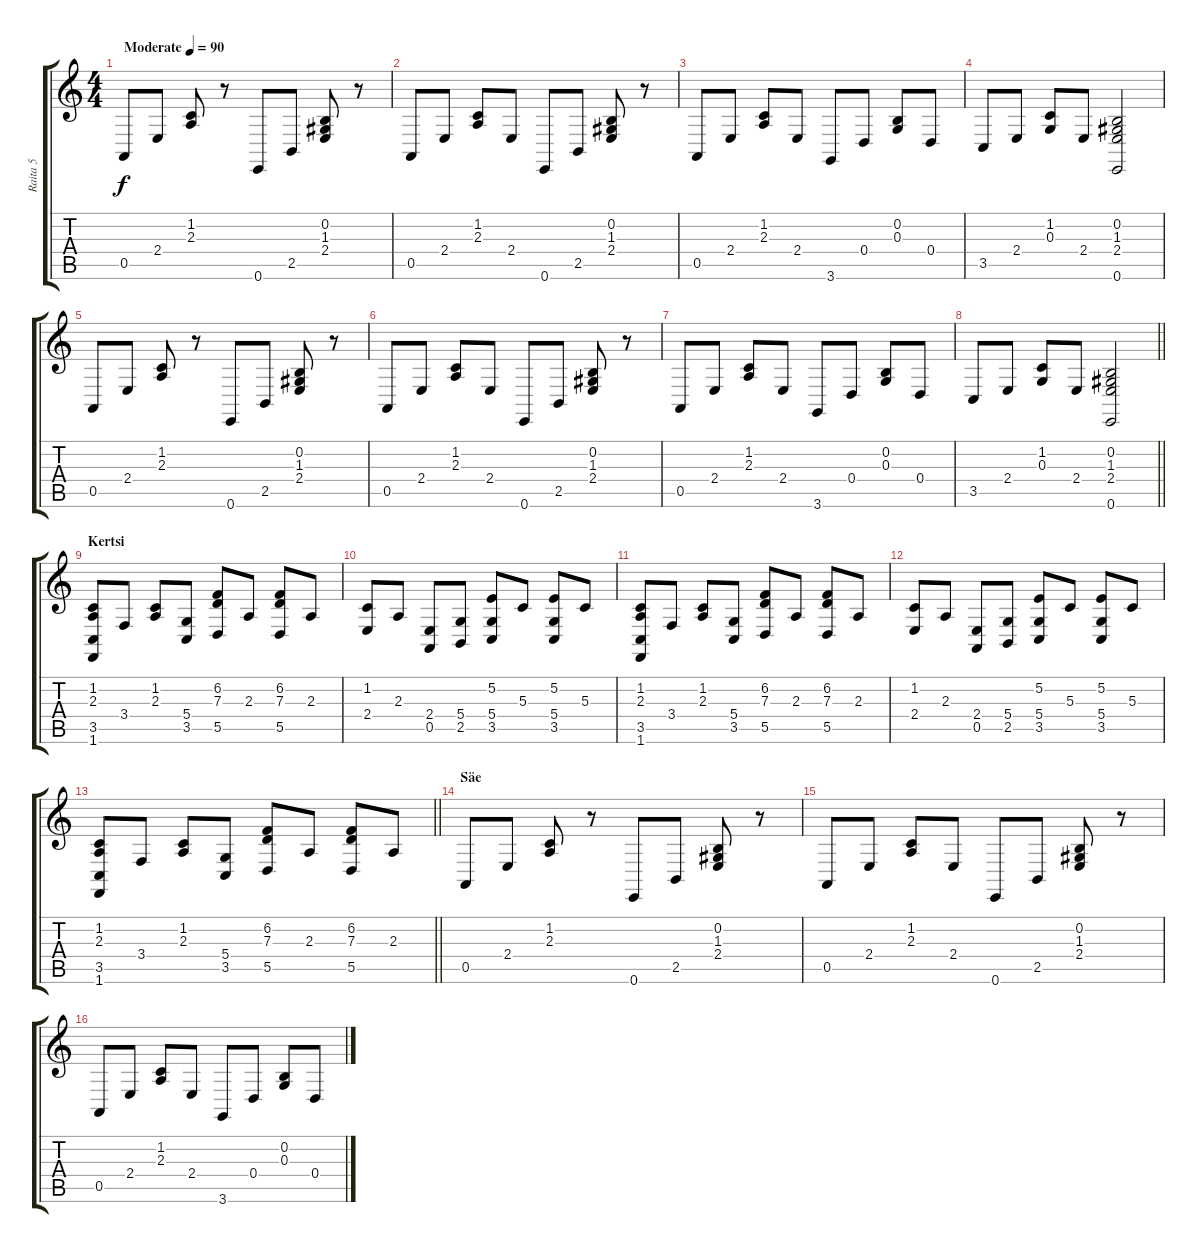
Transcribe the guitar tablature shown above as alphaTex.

\track ("Raita 5" "Raita 5") {instrument brightacousticpiano}
\staff {score tabs}
\tuning (E4 B3 G3 D3 A2 E2) {hide}
\ts (4 4)
\tempo (90 "Moderate")
\clef g2
\ks c
0.5.8{dy f instrument brightacousticpiano} 2.4.8 (1.2 2.3).8 r.8 0.6.8 2.5.8 (0.2 1.3 2.4).8 r.8 |
0.5.8 2.4.8 (1.2 2.3).8 2.4.8 0.6.8 2.5.8 (0.2 1.3 2.4).8 r.8 |
0.5.8 2.4.8 (1.2 2.3).8 2.4.8 3.6.8 0.4.8 (0.2 0.3).8 0.4.8 |
3.5.8 2.4.8 (1.2 0.3).8 2.4.8 (0.2 1.3 2.4 0.6).2 |
0.5.8 2.4.8 (1.2 2.3).8 r.8 0.6.8 2.5.8 (0.2 1.3 2.4).8 r.8 |
0.5.8 2.4.8 (1.2 2.3).8 2.4.8 0.6.8 2.5.8 (0.2 1.3 2.4).8 r.8 |
0.5.8 2.4.8 (1.2 2.3).8 2.4.8 3.6.8 0.4.8 (0.2 0.3).8 0.4.8 |
\barLineRight lightlight
3.5.8 2.4.8 (1.2 0.3).8 2.4.8 (0.2 1.3 2.4 0.6).2 |
\section ("" "Kertsi")
(1.2 2.3 3.5 1.6).8 3.4.8 (1.2 2.3).8 (5.4 3.5).8 (6.2 7.3 5.5).8 2.3.8 (6.2 7.3 5.5).8 2.3.8 |
(1.2 2.4).8 2.3.8 (2.4 0.5).8 (5.4 2.5).8 (5.2 5.4 3.5).8 5.3.8 (5.2 5.4 3.5).8 5.3.8 |
(1.2 2.3 3.5 1.6).8 3.4.8 (1.2 2.3).8 (5.4 3.5).8 (6.2 7.3 5.5).8 2.3.8 (6.2 7.3 5.5).8 2.3.8 |
(1.2 2.4).8 2.3.8 (2.4 0.5).8 (5.4 2.5).8 (5.2 5.4 3.5).8 5.3.8 (5.2 5.4 3.5).8 5.3.8 |
\barLineRight lightlight
(1.2 2.3 3.5 1.6).8 3.4.8 (1.2 2.3).8 (5.4 3.5).8 (6.2 7.3 5.5).8 2.3.8 (6.2 7.3 5.5).8 2.3.8 |
\section ("" "Säe")
0.5.8 2.4.8 (1.2 2.3).8 r.8 0.6.8 2.5.8 (0.2 1.3 2.4).8 r.8 |
0.5.8 2.4.8 (1.2 2.3).8 2.4.8 0.6.8 2.5.8 (0.2 1.3 2.4).8 r.8 |
0.5.8 2.4.8 (1.2 2.3).8 2.4.8 3.6.8 0.4.8 (0.2 0.3).8 0.4.8
